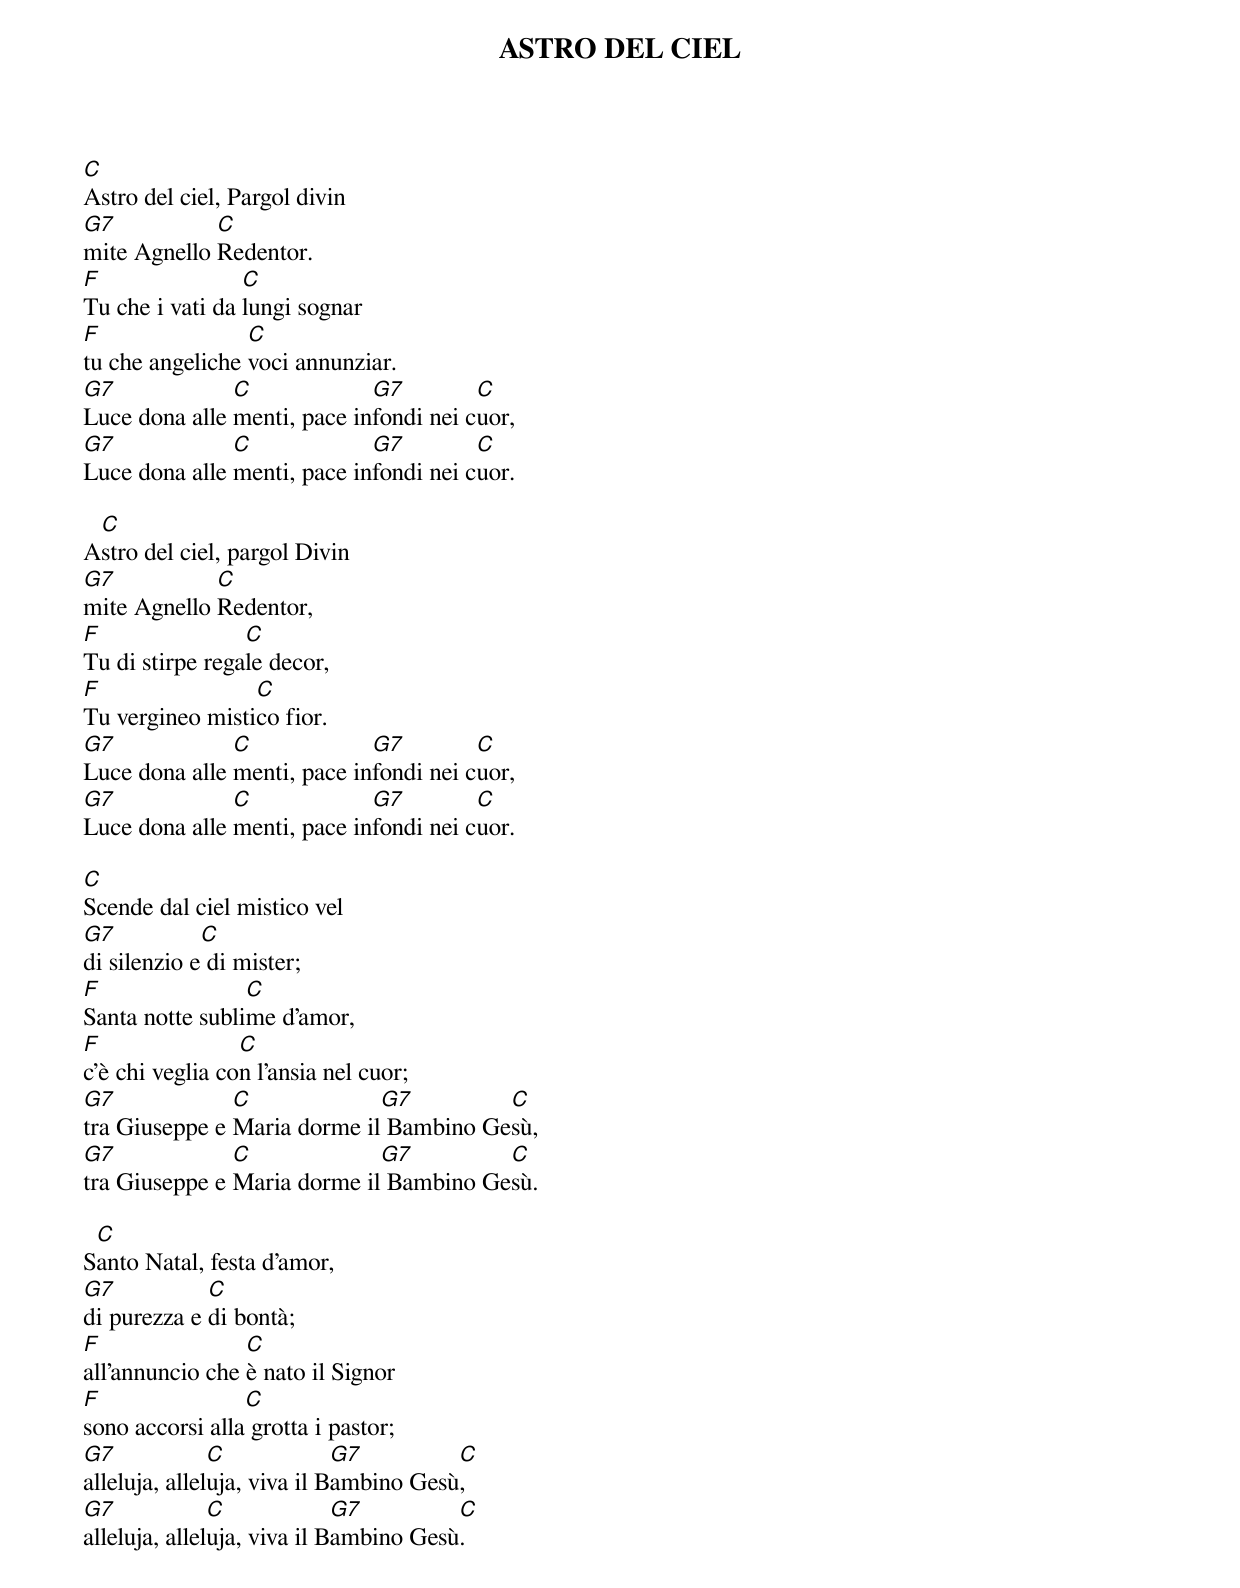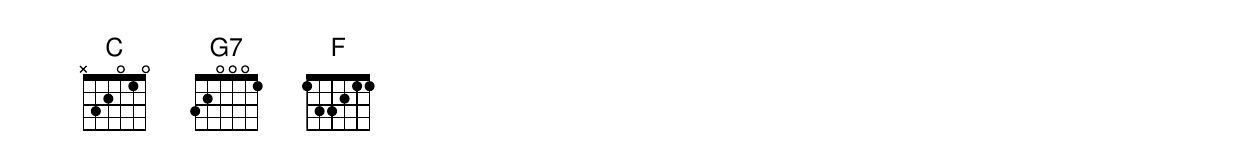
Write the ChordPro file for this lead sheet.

{title:ASTRO DEL CIEL}

[C]Astro del ciel, Pargol divin
[G7]mite Agnello [C]Redentor.
[F]Tu che i vati da [C]lungi sognar
[F]tu che angeliche [C]voci annunziar.
[G7]Luce dona alle [C]menti, pace in[G7]fondi nei c[C]uor,
[G7]Luce dona alle [C]menti, pace in[G7]fondi nei c[C]uor.

A[C]stro del ciel, pargol Divin
[G7]mite Agnello [C]Redentor,
[F]Tu di stirpe rega[C]le decor,
[F]Tu vergineo misti[C]co fior.
[G7]Luce dona alle [C]menti, pace in[G7]fondi nei c[C]uor,
[G7]Luce dona alle [C]menti, pace in[G7]fondi nei c[C]uor.

[C]Scende dal ciel mistico vel
[G7]di silenzio e[C] di mister;
[F]Santa notte subli[C]me d'amor,
[F]c'è chi veglia co[C]n l'ansia nel cuor;
[G7]tra Giuseppe e [C]Maria dorme il[G7] Bambino Ge[C]sù,
[G7]tra Giuseppe e [C]Maria dorme il[G7] Bambino Ge[C]sù.

S[C]anto Natal, festa d'amor,
[G7]di purezza e [C]di bontà;
[F]all'annuncio che [C]è nato il Signor
[F]sono accorsi alla[C] grotta i pastor;
[G7]alleluja, allel[C]uja, viva il B[G7]ambino Gesù[C],
[G7]alleluja, allel[C]uja, viva il B[G7]ambino Gesù[C].
